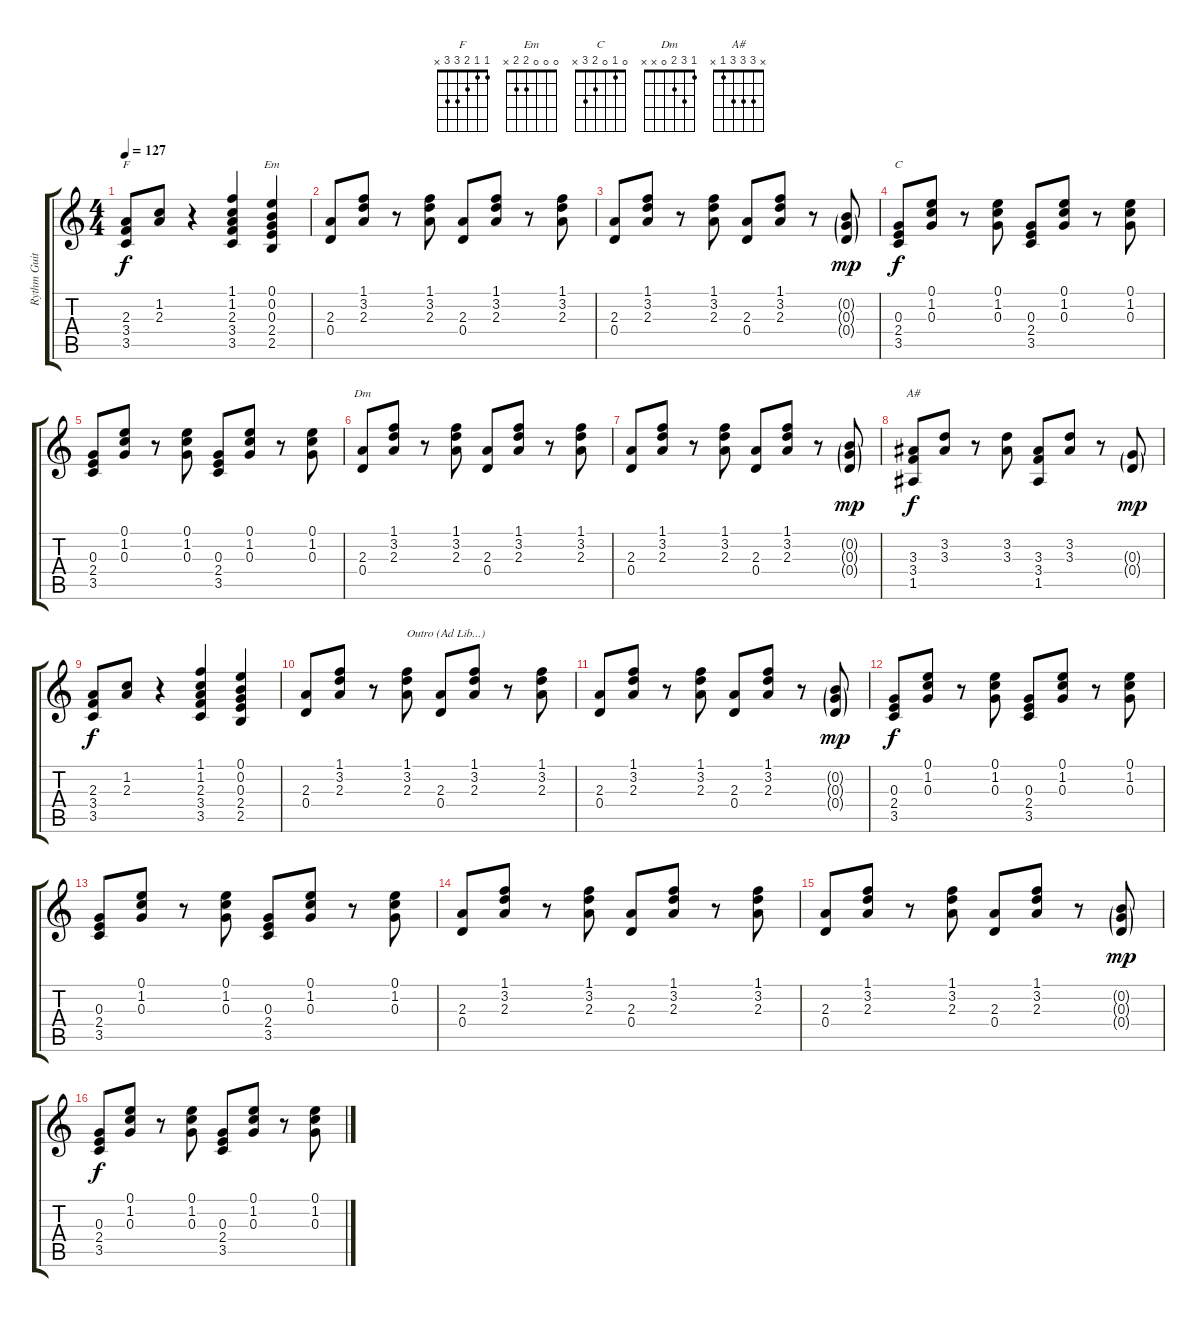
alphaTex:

\track ("Rythm Guitar" "Rythm Guit") {instrument acousticguitarsteel}
\staff {score tabs}
\tuning (E4 B3 G3 D3 A2 E2) {hide}
\chord ("F" 1 1 2 3 3 x)
\chord ("Em" 0 0 0 2 2 x)
\chord ("C" 0 1 0 2 3 x)
\chord ("Dm" 1 3 2 0 x x)
\chord ("A#" x 3 3 3 1 x)
\ts (4 4)
\tempo 127
\clef g2
\ks c
(2.3 3.4 3.5).8{ch "F" dy f} (1.2 2.3).8 r.4 (1.1 1.2 2.3 3.4 3.5).4 (0.1 0.2 0.3 2.4 2.5).4{ch "Em"} |
(2.3 0.4).8 (1.1 3.2 2.3).8 r.8 (1.1 3.2 2.3).8 (2.3 0.4).8 (1.1 3.2 2.3).8 r.8 (1.1 3.2 2.3).8 |
(2.3 0.4).8 (1.1 3.2 2.3).8 r.8 (1.1 3.2 2.3).8 (2.3 0.4).8 (1.1 3.2 2.3).8 r.8 (0.2{g} 0.3{g} 0.4{g}).8{dy mp} |
(0.3 2.4 3.5).8{ch "C" dy f} (0.1 1.2 0.3).8 r.8 (0.1 1.2 0.3).8 (0.3 2.4 3.5).8 (0.1 1.2 0.3).8 r.8 (0.1 1.2 0.3).8 |
(0.3 2.4 3.5).8 (0.1 1.2 0.3).8 r.8 (0.1 1.2 0.3).8 (0.3 2.4 3.5).8 (0.1 1.2 0.3).8 r.8 (0.1 1.2 0.3).8 |
(2.3 0.4).8{ch "Dm"} (1.1 3.2 2.3).8 r.8 (1.1 3.2 2.3).8 (2.3 0.4).8 (1.1 3.2 2.3).8 r.8 (1.1 3.2 2.3).8 |
(2.3 0.4).8 (1.1 3.2 2.3).8 r.8 (1.1 3.2 2.3).8 (2.3 0.4).8 (1.1 3.2 2.3).8 r.8 (0.2{g} 0.3{g} 0.4{g}).8{dy mp} |
(3.3 3.4 1.5).8{ch "A#" dy f} (3.2 3.3).8 r.8 (3.2 3.3).8 (3.3 3.4 1.5).8 (3.2 3.3).8 r.8 (0.3{g} 0.4{g}).8{dy mp} |
(2.3 3.4 3.5).8{dy f} (1.2 2.3).8 r.4 (1.1 1.2 2.3 3.4 3.5).4 (0.1 0.2 0.3 2.4 2.5).4 |
(2.3 0.4).8 (1.1 3.2 2.3).8 r.8 (1.1 3.2 2.3).8{txt "Outro (Ad Lib...)"} (2.3 0.4).8 (1.1 3.2 2.3).8 r.8 (1.1 3.2 2.3).8 |
(2.3 0.4).8 (1.1 3.2 2.3).8 r.8 (1.1 3.2 2.3).8 (2.3 0.4).8 (1.1 3.2 2.3).8 r.8 (0.2{g} 0.3{g} 0.4{g}).8{dy mp} |
(0.3 2.4 3.5).8{dy f} (0.1 1.2 0.3).8 r.8 (0.1 1.2 0.3).8 (0.3 2.4 3.5).8 (0.1 1.2 0.3).8 r.8 (0.1 1.2 0.3).8 |
(0.3 2.4 3.5).8 (0.1 1.2 0.3).8 r.8 (0.1 1.2 0.3).8 (0.3 2.4 3.5).8 (0.1 1.2 0.3).8 r.8 (0.1 1.2 0.3).8 |
(2.3 0.4).8 (1.1 3.2 2.3).8 r.8 (1.1 3.2 2.3).8 (2.3 0.4).8 (1.1 3.2 2.3).8 r.8 (1.1 3.2 2.3).8 |
(2.3 0.4).8{volume 0} (1.1 3.2 2.3).8 r.8 (1.1 3.2 2.3).8 (2.3 0.4).8 (1.1 3.2 2.3).8 r.8 (0.2{g} 0.3{g} 0.4{g}).8{dy mp} |
(0.3 2.4 3.5).8{dy f} (0.1 1.2 0.3).8 r.8 (0.1 1.2 0.3).8 (0.3 2.4 3.5).8 (0.1 1.2 0.3).8 r.8 (0.1 1.2 0.3).8
